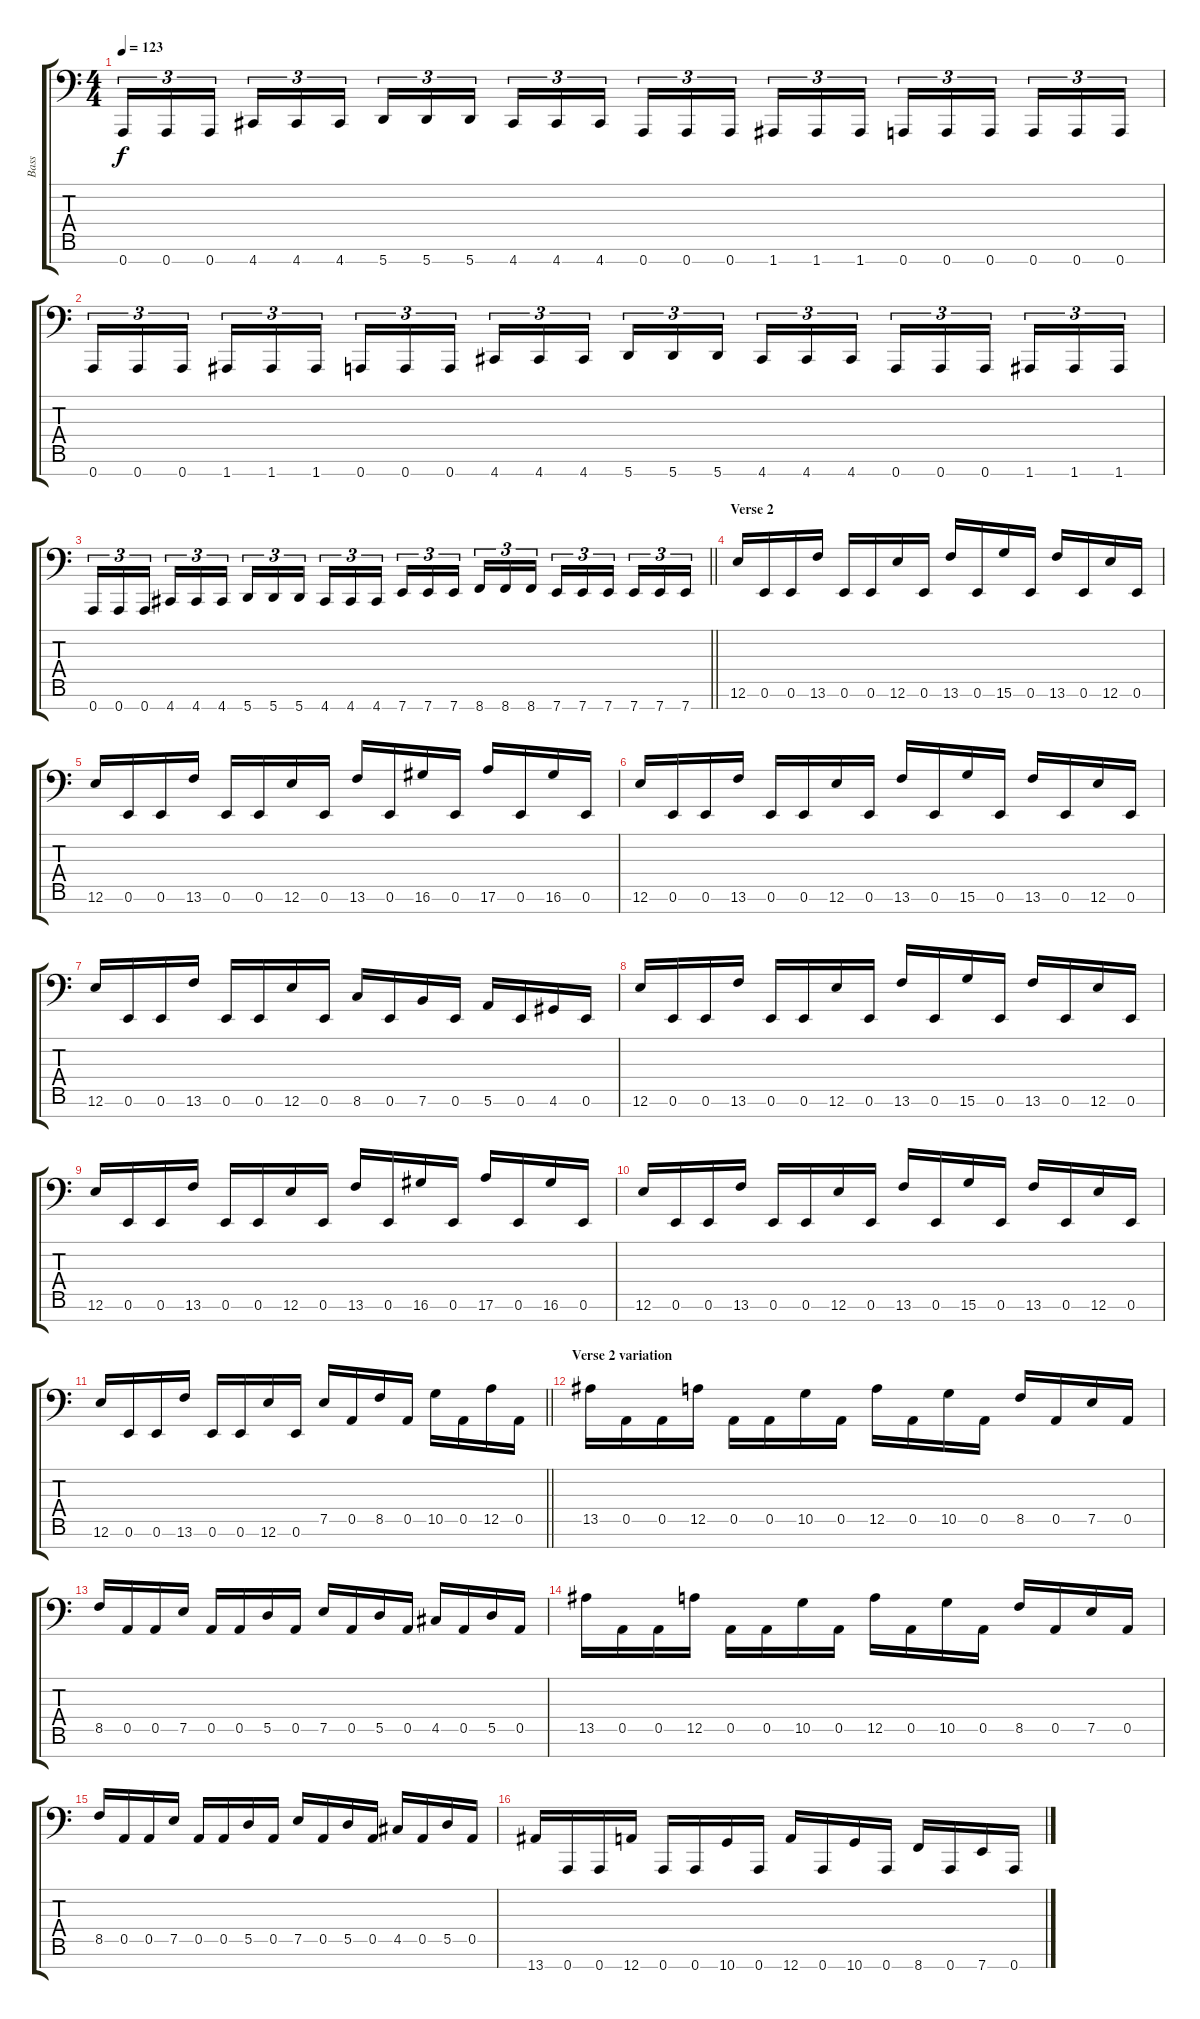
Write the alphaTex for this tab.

\track ("Bass" "Bass") {instrument electricbasspick}
\staff {score tabs}
\tuning (E3 B2 G2 D2 A1 E1 A0) {hide}
\ts (4 4)
\tempo 123
\clef f4
\ks c
0.7.16{tu (3 2) dy f} 0.7.16{tu (3 2)} 0.7.16{tu (3 2) beam splitsecondary} 4.7.16{tu (3 2)} 4.7.16{tu (3 2)} 4.7.16{tu (3 2)} 5.7.16{tu (3 2)} 5.7.16{tu (3 2)} 5.7.16{tu (3 2) beam splitsecondary} 4.7.16{tu (3 2)} 4.7.16{tu (3 2)} 4.7.16{tu (3 2)} 0.7.16{tu (3 2)} 0.7.16{tu (3 2)} 0.7.16{tu (3 2) beam splitsecondary} 1.7.16{tu (3 2)} 1.7.16{tu (3 2)} 1.7.16{tu (3 2)} 0.7.16{tu (3 2)} 0.7.16{tu (3 2)} 0.7.16{tu (3 2) beam splitsecondary} 0.7.16{tu (3 2)} 0.7.16{tu (3 2)} 0.7.16{tu (3 2)} |
0.7.16{tu (3 2)} 0.7.16{tu (3 2)} 0.7.16{tu (3 2) beam splitsecondary} 1.7.16{tu (3 2)} 1.7.16{tu (3 2)} 1.7.16{tu (3 2)} 0.7.16{tu (3 2)} 0.7.16{tu (3 2)} 0.7.16{tu (3 2) beam splitsecondary} 4.7.16{tu (3 2)} 4.7.16{tu (3 2)} 4.7.16{tu (3 2)} 5.7.16{tu (3 2)} 5.7.16{tu (3 2)} 5.7.16{tu (3 2) beam splitsecondary} 4.7.16{tu (3 2)} 4.7.16{tu (3 2)} 4.7.16{tu (3 2)} 0.7.16{tu (3 2)} 0.7.16{tu (3 2)} 0.7.16{tu (3 2) beam splitsecondary} 1.7.16{tu (3 2)} 1.7.16{tu (3 2)} 1.7.16{tu (3 2)} |
\barLineRight lightlight
0.7.16{tu (3 2)} 0.7.16{tu (3 2)} 0.7.16{tu (3 2) beam splitsecondary} 4.7.16{tu (3 2)} 4.7.16{tu (3 2)} 4.7.16{tu (3 2)} 5.7.16{tu (3 2)} 5.7.16{tu (3 2)} 5.7.16{tu (3 2) beam splitsecondary} 4.7.16{tu (3 2)} 4.7.16{tu (3 2)} 4.7.16{tu (3 2)} 7.7.16{tu (3 2)} 7.7.16{tu (3 2)} 7.7.16{tu (3 2) beam splitsecondary} 8.7.16{tu (3 2)} 8.7.16{tu (3 2)} 8.7.16{tu (3 2)} 7.7.16{tu (3 2)} 7.7.16{tu (3 2)} 7.7.16{tu (3 2) beam splitsecondary} 7.7.16{tu (3 2)} 7.7.16{tu (3 2)} 7.7.16{tu (3 2)} |
\section ("" "Verse 2")
12.6.16 0.6.16 0.6.16 13.6.16 0.6.16 0.6.16 12.6.16 0.6.16 13.6.16 0.6.16 15.6.16 0.6.16 13.6.16 0.6.16 12.6.16 0.6.16 |
12.6.16 0.6.16 0.6.16 13.6.16 0.6.16 0.6.16 12.6.16 0.6.16 13.6.16 0.6.16 16.6.16 0.6.16 17.6.16 0.6.16 16.6.16 0.6.16 |
12.6.16 0.6.16 0.6.16 13.6.16 0.6.16 0.6.16 12.6.16 0.6.16 13.6.16 0.6.16 15.6.16 0.6.16 13.6.16 0.6.16 12.6.16 0.6.16 |
12.6.16 0.6.16 0.6.16 13.6.16 0.6.16 0.6.16 12.6.16 0.6.16 8.6.16 0.6.16 7.6.16 0.6.16 5.6.16 0.6.16 4.6.16 0.6.16 |
12.6.16 0.6.16 0.6.16 13.6.16 0.6.16 0.6.16 12.6.16 0.6.16 13.6.16 0.6.16 15.6.16 0.6.16 13.6.16 0.6.16 12.6.16 0.6.16 |
12.6.16 0.6.16 0.6.16 13.6.16 0.6.16 0.6.16 12.6.16 0.6.16 13.6.16 0.6.16 16.6.16 0.6.16 17.6.16 0.6.16 16.6.16 0.6.16 |
12.6.16 0.6.16 0.6.16 13.6.16 0.6.16 0.6.16 12.6.16 0.6.16 13.6.16 0.6.16 15.6.16 0.6.16 13.6.16 0.6.16 12.6.16 0.6.16 |
\barLineRight lightlight
12.6.16 0.6.16 0.6.16 13.6.16 0.6.16 0.6.16 12.6.16 0.6.16 7.5.16 0.5.16 8.5.16 0.5.16 10.5.16 0.5.16 12.5.16 0.5.16 |
\section ("" "Verse 2 variation")
13.5.16 0.5.16 0.5.16 12.5.16 0.5.16 0.5.16 10.5.16 0.5.16 12.5.16 0.5.16 10.5.16 0.5.16 8.5.16 0.5.16 7.5.16 0.5.16 |
8.5.16 0.5.16 0.5.16 7.5.16 0.5.16 0.5.16 5.5.16 0.5.16 7.5.16 0.5.16 5.5.16 0.5.16 4.5.16 0.5.16 5.5.16 0.5.16 |
13.5.16 0.5.16 0.5.16 12.5.16 0.5.16 0.5.16 10.5.16 0.5.16 12.5.16 0.5.16 10.5.16 0.5.16 8.5.16 0.5.16 7.5.16 0.5.16 |
8.5.16 0.5.16 0.5.16 7.5.16 0.5.16 0.5.16 5.5.16 0.5.16 7.5.16 0.5.16 5.5.16 0.5.16 4.5.16 0.5.16 5.5.16 0.5.16 |
13.7.16 0.7.16 0.7.16 12.7.16 0.7.16 0.7.16 10.7.16 0.7.16 12.7.16 0.7.16 10.7.16 0.7.16 8.7.16 0.7.16 7.7.16 0.7.16
